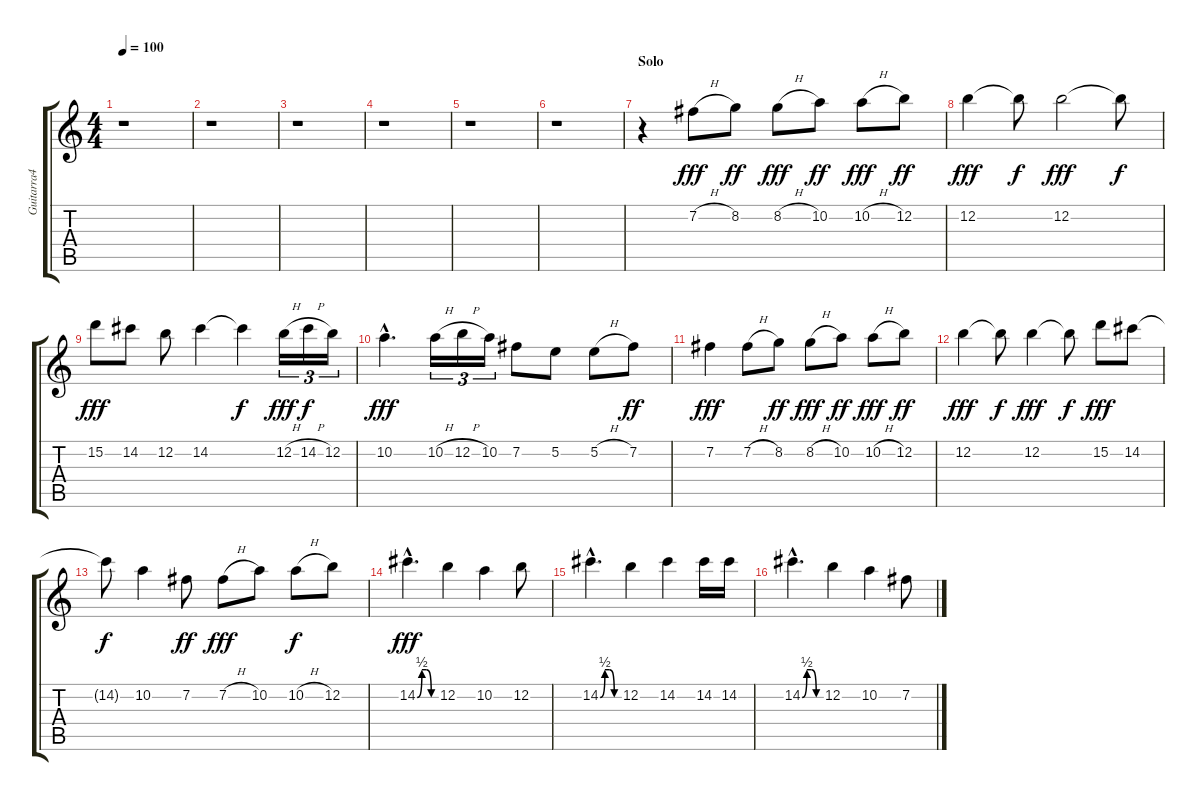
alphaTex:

\track ("Guitarra4" "Guitarra4") {instrument overdrivenguitar}
\staff {score tabs}
\tuning (E4 B3 G3 D3 A2 E2) {hide}
\ts (4 4)
\tempo 100
\clef g2
\ks c
r.1{dy fff} |
r.1 |
r.1 |
r.1 |
r.1 |
r.1 |
\section ("" "Solo")
r.4 7.2{h}.8 8.2.8{dy ff} 8.2{h}.8{dy fff} 10.2.8{dy ff} 10.2{h}.8{dy fff} 12.2.8{dy ff} |
12.2.4{dy fff} 12.2{t}.8{dy f} 12.2.2{dy fff} 12.2{t}.8{dy f} |
15.2.8{dy fff} 14.2.8 12.2.8 14.2.4 14.2{t}.4{dy f} 12.2{h}.16{tu (3 2) dy fff} 14.2{h}.16{tu (3 2) dy f} 12.2.16{tu (3 2)} |
10.2{hac}.4{d dy fff} 10.2{h}.16{tu (3 2)} 12.2{h}.16{tu (3 2)} 10.2.16{tu (3 2)} 7.2.8 5.2.8 5.2{h}.8 7.2.8{dy ff} |
7.2.4{dy fff} 7.2{h}.8 8.2.8{dy ff} 8.2{h}.8{dy fff} 10.2.8{dy ff} 10.2{h}.8{dy fff} 12.2.8{dy ff} |
12.2.4{dy fff} 12.2{t}.8{dy f} 12.2.4{dy fff} 12.2{t}.8{dy f} 15.2.8{dy fff} 14.2.8 |
14.2{t}.8{dy f} 10.2.4 7.2.8{dy ff} 7.2{h}.8{dy fff} 10.2.8 10.2{h}.8{dy f} 12.2.8 |
14.2{be (custom 0 0 15 2 30 2 45 0 60 0) hac}.4{d dy fff} 12.2.4 10.2.4 12.2.8 |
14.2{be (custom 0 0 15 2 30 2 45 0 60 0) hac}.4{d} 12.2.4 14.2.4 14.2.16 14.2.16 |
14.2{be (custom 0 0 15 2 30 2 45 0 60 0) hac}.4{d} 12.2.4 10.2.4 7.2.8
